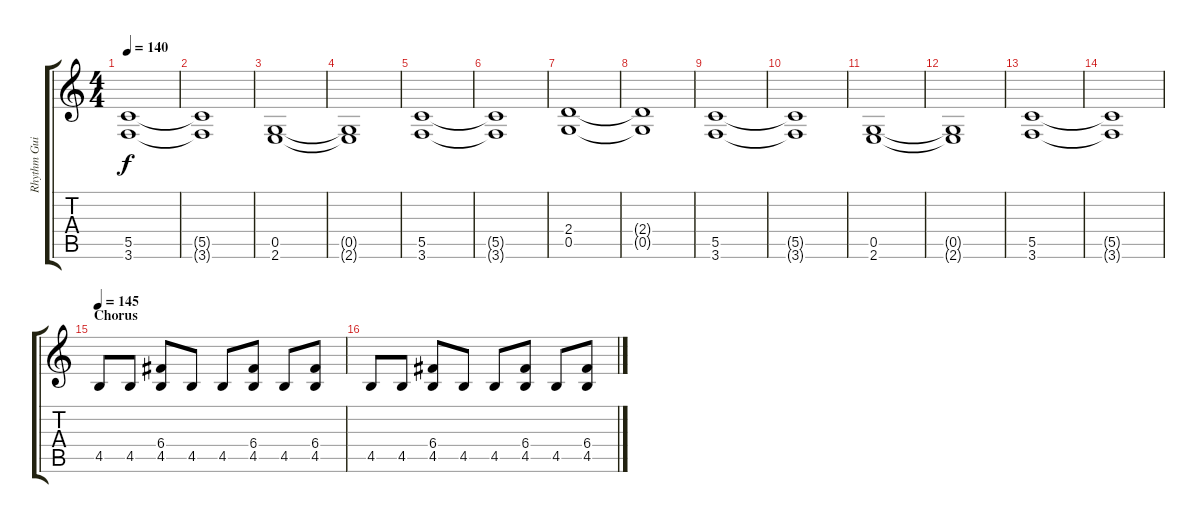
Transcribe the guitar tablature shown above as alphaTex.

\track ("Rhythm Guitar" "Rhythm Gui") {instrument overdrivenguitar}
\staff {score tabs}
\tuning (D4 A3 F3 C3 G2 D2) {hide}
\ts (4 4)
\tempo 140
\clef g2
\ks c
(5.5 3.6).1{dy f} |
(5.5{t} 3.6{t}).1 |
(0.5 2.6).1 |
(0.5{t} 2.6{t}).1 |
(5.5 3.6).1 |
(5.5{t} 3.6{t}).1 |
(2.4 0.5).1 |
(2.4{t} 0.5{t}).1 |
(5.5 3.6).1 |
(5.5{t} 3.6{t}).1 |
(0.5 2.6).1 |
(0.5{t} 2.6{t}).1 |
(5.5 3.6).1 |
(5.5{t} 3.6{t}).1 |
\section ("" "Chorus")
\tempo 145
4.5.8{instrument distortionguitar} 4.5.8 (6.4 4.5).8 4.5.8 4.5.8 (6.4 4.5).8 4.5.8 (6.4 4.5).8 |
4.5.8 4.5.8 (6.4 4.5).8 4.5.8 4.5.8 (6.4 4.5).8 4.5.8 (6.4 4.5).8
